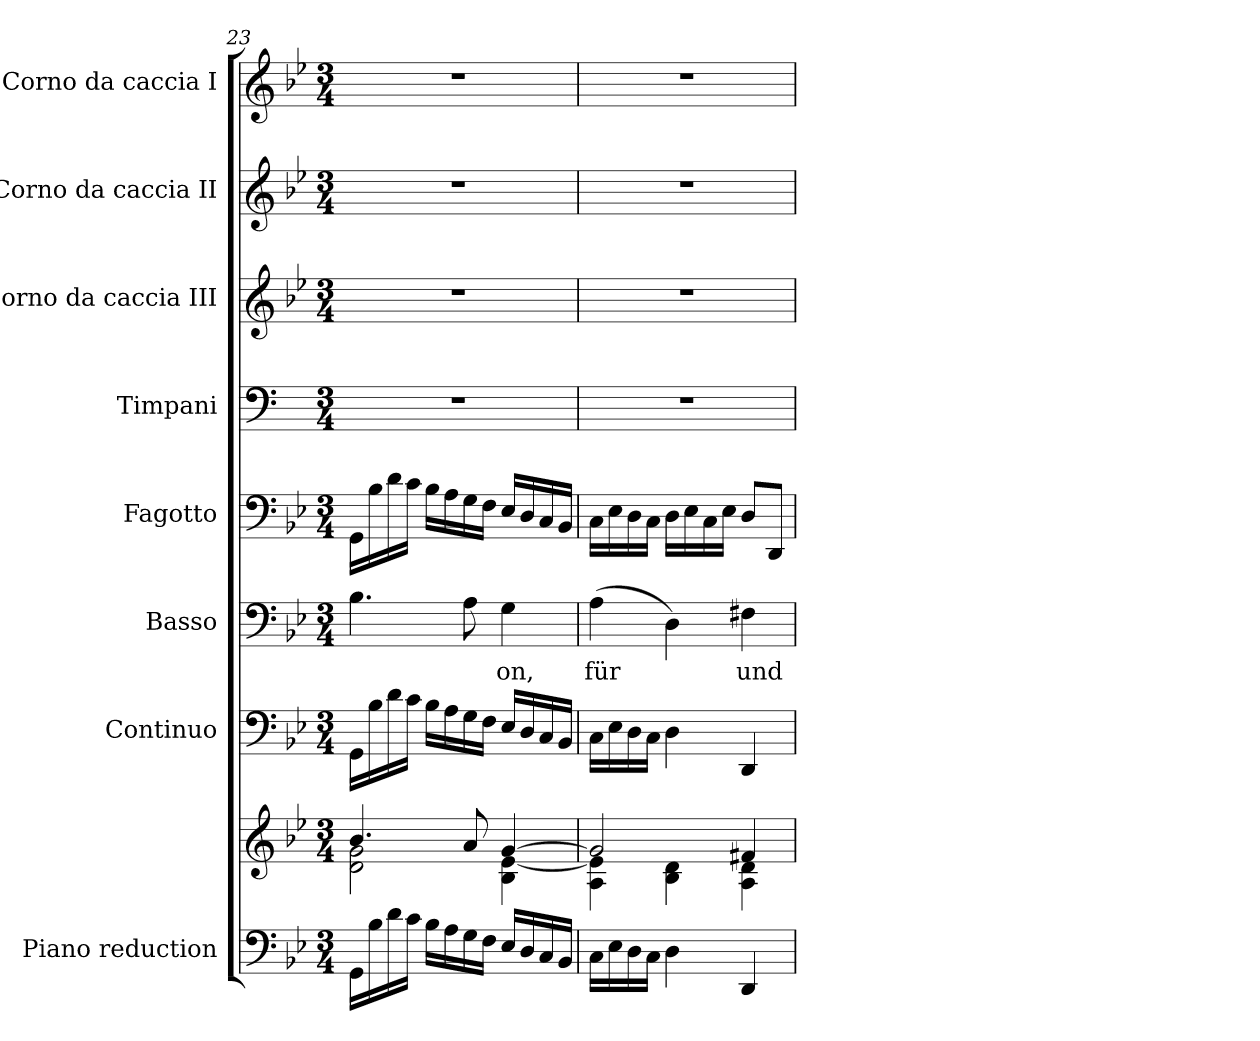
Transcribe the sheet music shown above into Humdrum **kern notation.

**kern	**kern	**kern	**kern	**text	**kern	**kern	**kern	**kern	**kern
*part8	*part8	*part7	*part6	*part6	*part5	*part4	*part3	*part2	*part1
*staff9	*staff8	*staff7	*staff6	*staff6	*staff5	*staff4	*staff3	*staff2	*staff1
*I"Piano reduction	*	*I"Continuo	*I"Basso	*	*I"Fagotto	*I"Timpani	*I"Corno da caccia III	*I"Corno da caccia II	*I"Corno da caccia I
*I'Pno	*	*	*	*	*	*I'Timp	*	*	*
*clefF4	*clefG2	*clefF4	*clefF4	*	*clefF4	*clefF4	*clefG2	*clefG2	*clefG2
*	*	*	*	*	*	*ITrd1c2	*ITrd8c14	*ITrd8c14	*ITrd8c14
*k[b-e-]	*k[b-e-]	*k[b-e-]	*k[b-e-]	*	*k[b-e-]	*k[b-e-]	*k[b-e-]	*k[b-e-]	*k[b-e-]
*M3/4	*M3/4	*M3/4	*M3/4	*	*M3/4	*M3/4	*M3/4	*M3/4	*M3/4
=23	=23	=23	=23	=23	=23	=23	=23	=23	=23
*	*^	*	*	*	*	*	*	*	*
16GG\LL	4.b-/	2d\ 2g\	16GG\LL	4.B-\	.	16GG\LL	2.r	2.r	2.r	2.r
16B-\	.	.	16B-\	.	.	16B-\	.	.	.	.
16d\	.	.	16d\	.	.	16d\	.	.	.	.
16c\JJ	.	.	16c\JJ	.	.	16c\JJ	.	.	.	.
16B-\LL	.	.	16B-\LL	.	.	16B-\LL	.	.	.	.
16A\	.	.	16A\	.	.	16A\	.	.	.	.
16G\	8a/	.	16G\	8A\	.	16G\	.	.	.	.
16F\JJ	.	.	16F\JJ	.	.	16F\JJ	.	.	.	.
!	!	!	!	!	!LO:LY:b	!	!	!	!	!
16E-/LL	[4g/	4B-\ [4e-\	16E-/LL	4G\	-on,	16E-/LL	.	.	.	.
16D/	.	.	16D/	.	.	16D/	.	.	.	.
16C/	.	.	16C/	.	.	16C/	.	.	.	.
16BB-/JJ	.	.	16BB-/JJ	.	.	16BB-/JJ	.	.	.	.
!!LO:PB:g=z
=24	=24	=24	=24	=24	=24	=24	=24	=24	=24	=24
!	!	!	!	!	!LO:LY:b	!	!	!	!	!
16C\LL	2g/]	4A\ 4e-\]	16C\LL	(>4A\	für	16C\LL	2.r	2.r	2.r	2.r
16E-\	.	.	16E-\	.	.	16E-\	.	.	.	.
16D\	.	.	16D\	.	.	16D\	.	.	.	.
16C\JJ	.	.	16C\JJ	.	.	16C\JJ	.	.	.	.
4D\	.	4B-\ 4d\	4D\	4D\)	.	16D\LL	.	.	.	.
.	.	.	.	.	.	16E-\	.	.	.	.
.	.	.	.	.	.	16C\	.	.	.	.
.	.	.	.	.	.	16E-\JJ	.	.	.	.
!	!	!	!	!	!LO:LY:b	!	!	!	!	!
4DD/	4f#X/	4A\ 4d\	4DD/	4F#X\	und	8D/L	.	.	.	.
.	.	.	.	.	.	8DD/J	.	.	.	.
*	*v	*v	*	*	*	*	*	*	*	*
=	=	=	=	=	=	=	=	=	=
*-	*-	*-	*-	*-	*-	*-	*-	*-	*-
